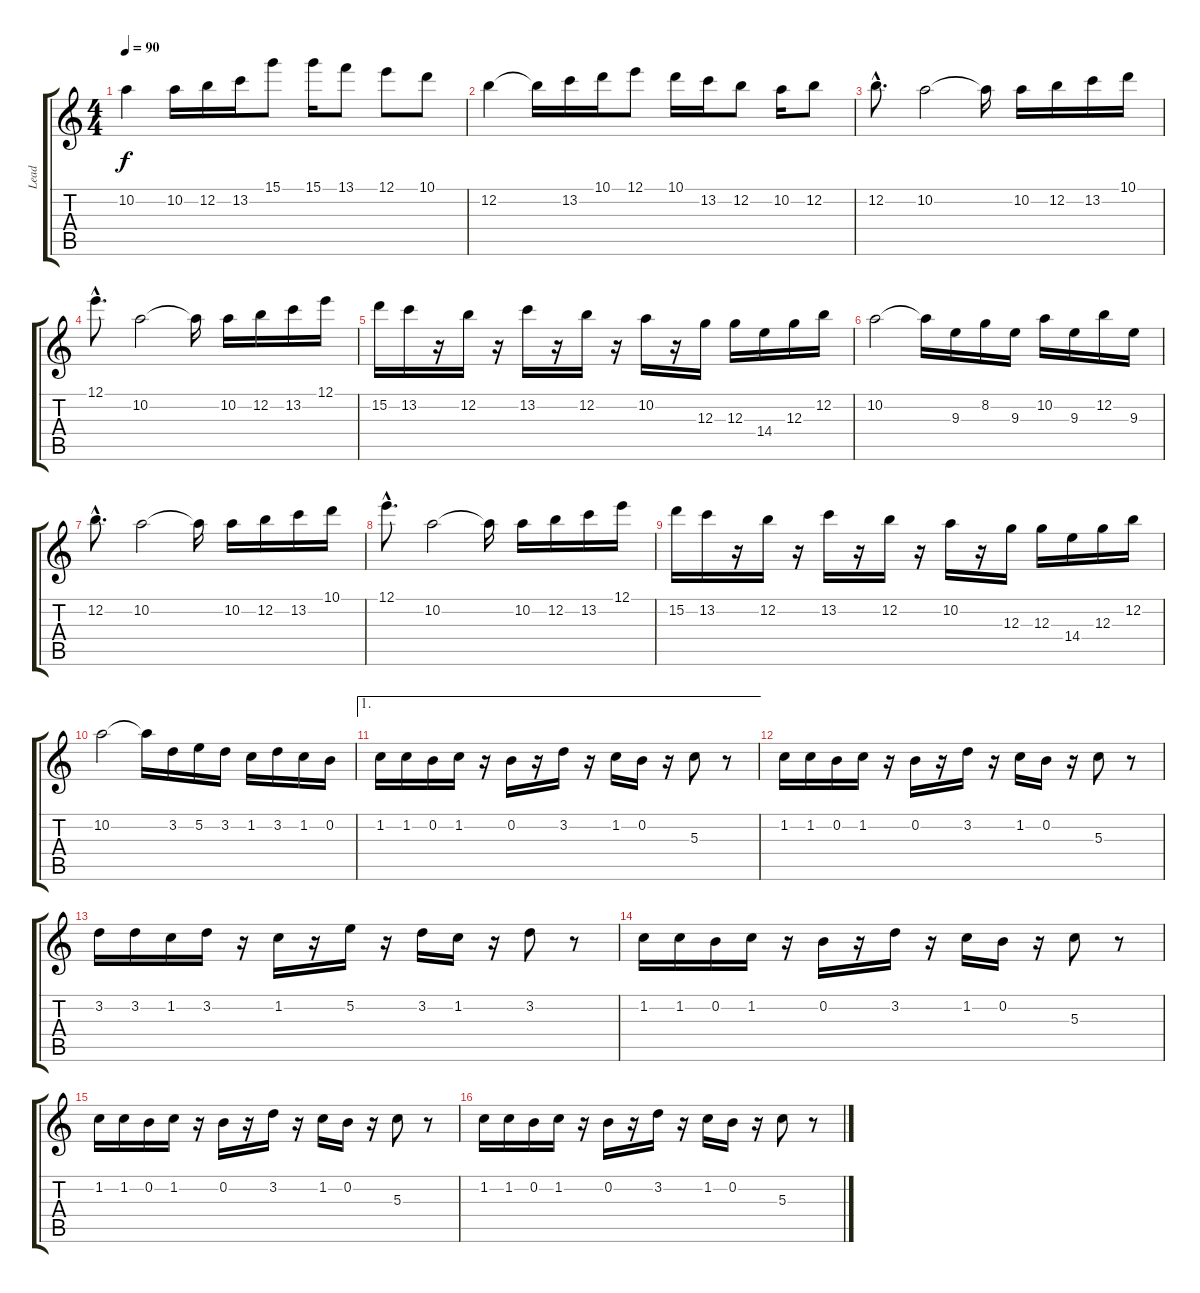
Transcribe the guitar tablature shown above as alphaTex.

\track ("Lead" "Lead") {instrument overdrivenguitar}
\staff {score tabs}
\tuning (E4 B3 G3 D3 A2 E2) {hide}
\ts (4 4)
\tempo 90
\clef g2
\ks c
10.2.4{dy f} 10.2.16 12.2.16 13.2.16 15.1.8 15.1.16 13.1.8 12.1.8 10.1.8 |
12.2.4 12.2{t}.16 13.2.16 10.1.16 12.1.8 10.1.16 13.2.16 12.2.8 10.2.16 12.2.8 |
12.2{hac}.8{d} 10.2.2 10.2{t}.16 10.2.16 12.2.16 13.2.16 10.1.16 |
12.1{hac}.8{d} 10.2.2 10.2{t}.16 10.2.16 12.2.16 13.2.16 12.1.16 |
15.2.16 13.2.16 r.16 12.2.16 r.16 13.2.16 r.16 12.2.16 r.16 10.2.16 r.16 12.3.16 12.3.16 14.4.16 12.3.16 12.2.16 |
10.2.2 10.2{t}.16 9.3.16 8.2.16 9.3.16 10.2.16 9.3.16 12.2.16 9.3.16 |
12.2{hac}.8{d} 10.2.2 10.2{t}.16 10.2.16 12.2.16 13.2.16 10.1.16 |
12.1{hac}.8{d} 10.2.2 10.2{t}.16 10.2.16 12.2.16 13.2.16 12.1.16 |
15.2.16 13.2.16 r.16 12.2.16 r.16 13.2.16 r.16 12.2.16 r.16 10.2.16 r.16 12.3.16 12.3.16 14.4.16 12.3.16 12.2.16 |
10.2.2 10.2{t}.16 3.2.16 5.2.16 3.2.16 1.2.16 3.2.16 1.2.16 0.2.16 |
\ae 1
1.2.16 1.2.16 0.2.16 1.2.16 r.16 0.2.16 r.16 3.2.16 r.16 1.2.16 0.2.16 r.16 5.3.8 r.8 |
1.2.16 1.2.16 0.2.16 1.2.16 r.16 0.2.16 r.16 3.2.16 r.16 1.2.16 0.2.16 r.16 5.3.8 r.8 |
3.2.16 3.2.16 1.2.16 3.2.16 r.16 1.2.16 r.16 5.2.16 r.16 3.2.16 1.2.16 r.16 3.2.8 r.8 |
1.2.16 1.2.16 0.2.16 1.2.16 r.16 0.2.16 r.16 3.2.16 r.16 1.2.16 0.2.16 r.16 5.3.8 r.8 |
1.2.16 1.2.16 0.2.16 1.2.16 r.16 0.2.16 r.16 3.2.16 r.16 1.2.16 0.2.16 r.16 5.3.8 r.8 |
1.2.16 1.2.16 0.2.16 1.2.16 r.16 0.2.16 r.16 3.2.16 r.16 1.2.16 0.2.16 r.16 5.3.8 r.8
